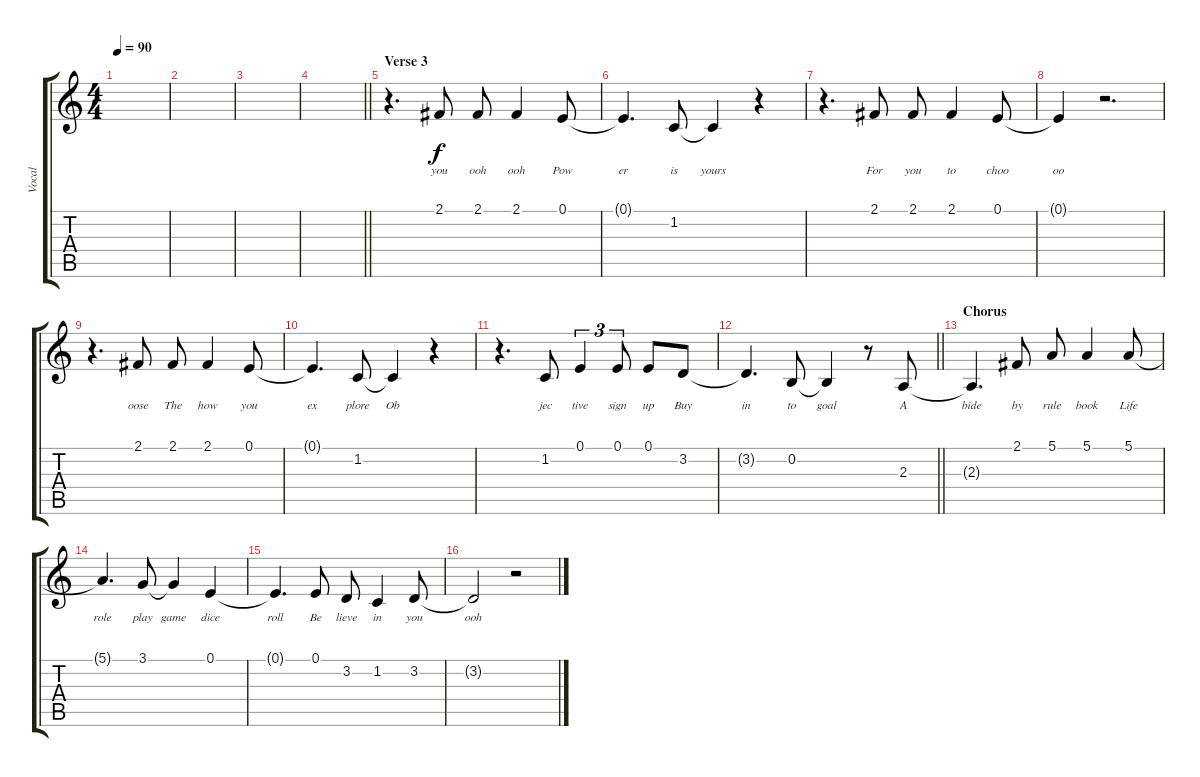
\track ("Vocal" "Vocal") {instrument acousticgrandpiano}
\staff {score tabs}
\tuning (E4 B3 G3 D3 A2 E2) {hide}
\ts (4 4)
\tempo 90
\clef g2
\ks c
|
|
|
\barLineRight lightlight
|
\section ("" "Verse 3")
r.4{d} 2.1.8{lyrics (0 "you") lyrics (1 "") lyrics (2 "") lyrics (3 "") lyrics (4 "")} 2.1.8{lyrics (0 "ooh") lyrics (1 "") lyrics (2 "") lyrics (3 "") lyrics (4 "")} 2.1.4{lyrics (0 "ooh") lyrics (1 "") lyrics (2 "") lyrics (3 "") lyrics (4 "")} 0.1.8{lyrics (0 "Pow") lyrics (1 "") lyrics (2 "") lyrics (3 "") lyrics (4 "")} |
0.1{t}.4{d lyrics (0 "er") lyrics (1 "") lyrics (2 "") lyrics (3 "") lyrics (4 "")} 1.2.8{lyrics (0 "is") lyrics (1 "") lyrics (2 "") lyrics (3 "") lyrics (4 "")} 1.2{t}.4{lyrics (0 "yours") lyrics (1 "") lyrics (2 "") lyrics (3 "") lyrics (4 "")} r.4 |
r.4{d} 2.1.8{lyrics (0 "For") lyrics (1 "") lyrics (2 "") lyrics (3 "") lyrics (4 "")} 2.1.8{lyrics (0 "you") lyrics (1 "") lyrics (2 "") lyrics (3 "") lyrics (4 "")} 2.1.4{lyrics (0 "to") lyrics (1 "") lyrics (2 "") lyrics (3 "") lyrics (4 "")} 0.1.8{lyrics (0 "choo") lyrics (1 "") lyrics (2 "") lyrics (3 "") lyrics (4 "")} |
0.1{t}.4{lyrics (0 "oo") lyrics (1 "") lyrics (2 "") lyrics (3 "") lyrics (4 "")} r.2{d} |
r.4{d} 2.1.8{lyrics (0 "oose") lyrics (1 "") lyrics (2 "") lyrics (3 "") lyrics (4 "")} 2.1.8{lyrics (0 "The") lyrics (1 "") lyrics (2 "") lyrics (3 "") lyrics (4 "")} 2.1.4{lyrics (0 "how") lyrics (1 "") lyrics (2 "") lyrics (3 "") lyrics (4 "")} 0.1.8{lyrics (0 "you") lyrics (1 "") lyrics (2 "") lyrics (3 "") lyrics (4 "")} |
0.1{t}.4{d lyrics (0 "ex") lyrics (1 "") lyrics (2 "") lyrics (3 "") lyrics (4 "")} 1.2.8{lyrics (0 "plore") lyrics (1 "") lyrics (2 "") lyrics (3 "") lyrics (4 "")} 1.2{t}.4{lyrics (0 "Ob") lyrics (1 "") lyrics (2 "") lyrics (3 "") lyrics (4 "")} r.4 |
r.4{d} 1.2.8{lyrics (0 "jec") lyrics (1 "") lyrics (2 "") lyrics (3 "") lyrics (4 "")} 0.1.4{tu (3 2) lyrics (0 "tive") lyrics (1 "") lyrics (2 "") lyrics (3 "") lyrics (4 "")} 0.1.8{tu (3 2) lyrics (0 "sign") lyrics (1 "") lyrics (2 "") lyrics (3 "") lyrics (4 "")} 0.1.8{lyrics (0 "up") lyrics (1 "") lyrics (2 "") lyrics (3 "") lyrics (4 "")} 3.2.8{lyrics (0 "Buy") lyrics (1 "") lyrics (2 "") lyrics (3 "") lyrics (4 "")} |
\barLineRight lightlight
3.2{t}.4{d lyrics (0 "in") lyrics (1 "") lyrics (2 "") lyrics (3 "") lyrics (4 "")} 0.2.8{lyrics (0 "to") lyrics (1 "") lyrics (2 "") lyrics (3 "") lyrics (4 "")} 0.2{t}.4{lyrics (0 "goal") lyrics (1 "") lyrics (2 "") lyrics (3 "") lyrics (4 "")} r.8 2.3.8{lyrics (0 "A") lyrics (1 "") lyrics (2 "") lyrics (3 "") lyrics (4 "")} |
\section ("" "Chorus")
2.3{t}.4{d lyrics (0 "bide") lyrics (1 "") lyrics (2 "") lyrics (3 "") lyrics (4 "")} 2.1.8{lyrics (0 "by") lyrics (1 "") lyrics (2 "") lyrics (3 "") lyrics (4 "")} 5.1.8{lyrics (0 "rule") lyrics (1 "") lyrics (2 "") lyrics (3 "") lyrics (4 "")} 5.1.4{lyrics (0 "book") lyrics (1 "") lyrics (2 "") lyrics (3 "") lyrics (4 "")} 5.1.8{lyrics (0 "Life") lyrics (1 "") lyrics (2 "") lyrics (3 "") lyrics (4 "")} |
5.1{t}.4{d lyrics (0 "role") lyrics (1 "") lyrics (2 "") lyrics (3 "") lyrics (4 "")} 3.1.8{lyrics (0 "play") lyrics (1 "") lyrics (2 "") lyrics (3 "") lyrics (4 "")} 3.1{t}.4{lyrics (0 "game") lyrics (1 "") lyrics (2 "") lyrics (3 "") lyrics (4 "")} 0.1.4{lyrics (0 "dice") lyrics (1 "") lyrics (2 "") lyrics (3 "") lyrics (4 "")} |
0.1{t}.4{d lyrics (0 "roll") lyrics (1 "") lyrics (2 "") lyrics (3 "") lyrics (4 "")} 0.1.8{lyrics (0 "Be") lyrics (1 "") lyrics (2 "") lyrics (3 "") lyrics (4 "")} 3.2.8{lyrics (0 "lieve") lyrics (1 "") lyrics (2 "") lyrics (3 "") lyrics (4 "")} 1.2.4{lyrics (0 "in") lyrics (1 "") lyrics (2 "") lyrics (3 "") lyrics (4 "")} 3.2.8{lyrics (0 "you") lyrics (1 "") lyrics (2 "") lyrics (3 "") lyrics (4 "")} |
3.2{t}.2{lyrics (0 "ooh") lyrics (1 "") lyrics (2 "") lyrics (3 "") lyrics (4 "")} r.2
